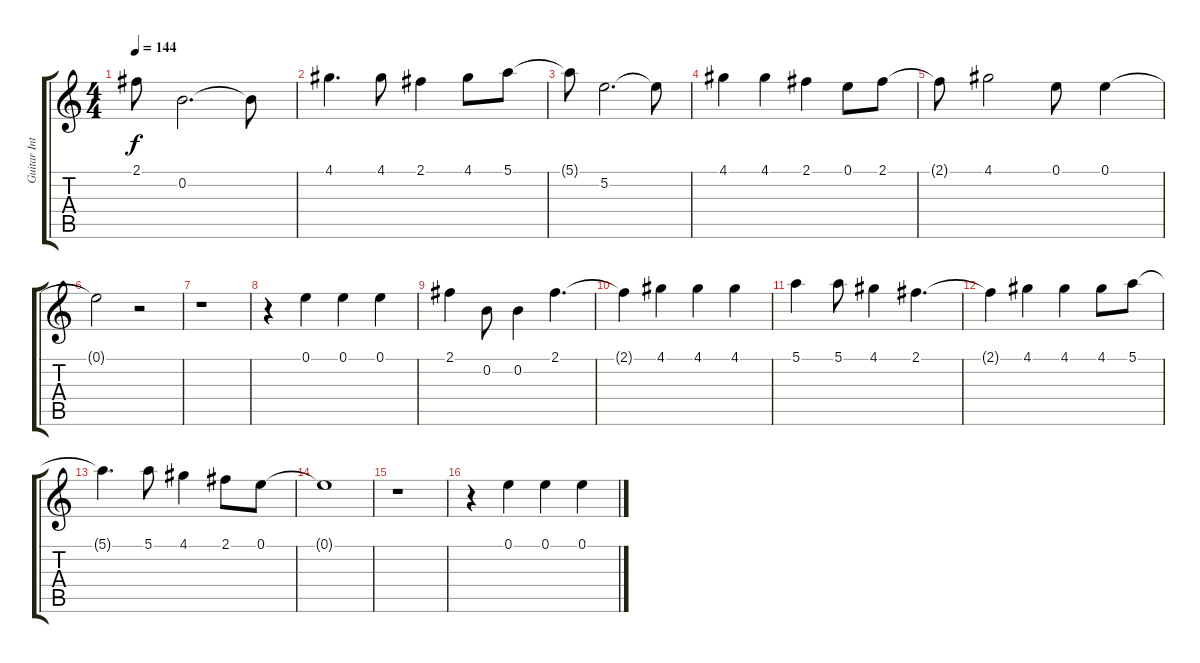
\track ("Guitar Intro" "Guitar Int") {instrument distortionguitar}
\staff {score tabs}
\tuning (E4 B3 G3 D3 A2 E2) {hide}
\ts (4 4)
\tempo 144
\clef g2
\ks c
2.1{t}.8{dy f} 0.2.2{d} 0.2{t}.8 |
4.1.4{d} 4.1.8 2.1.4 4.1.8 5.1.8 |
5.1{t}.8 5.2.2{d} 5.2{t}.8 |
4.1.4 4.1.4 2.1.4 0.1.8 2.1.8 |
2.1{t}.8 4.1.2 0.1.8 0.1.4 |
0.1{t}.2 r.2 |
r.1 |
r.4 0.1.4 0.1.4 0.1.4 |
2.1.4 0.2.8 0.2.4 2.1.4{d} |
2.1{t}.4 4.1.4 4.1.4 4.1.4 |
5.1.4 5.1.8 4.1.4 2.1.4{d} |
2.1{t}.4 4.1.4 4.1.4 4.1.8 5.1.8 |
5.1{t}.4{d} 5.1.8 4.1.4 2.1.8 0.1.8 |
0.1{t}.1 |
r.1 |
r.4 0.1.4 0.1.4 0.1.4
